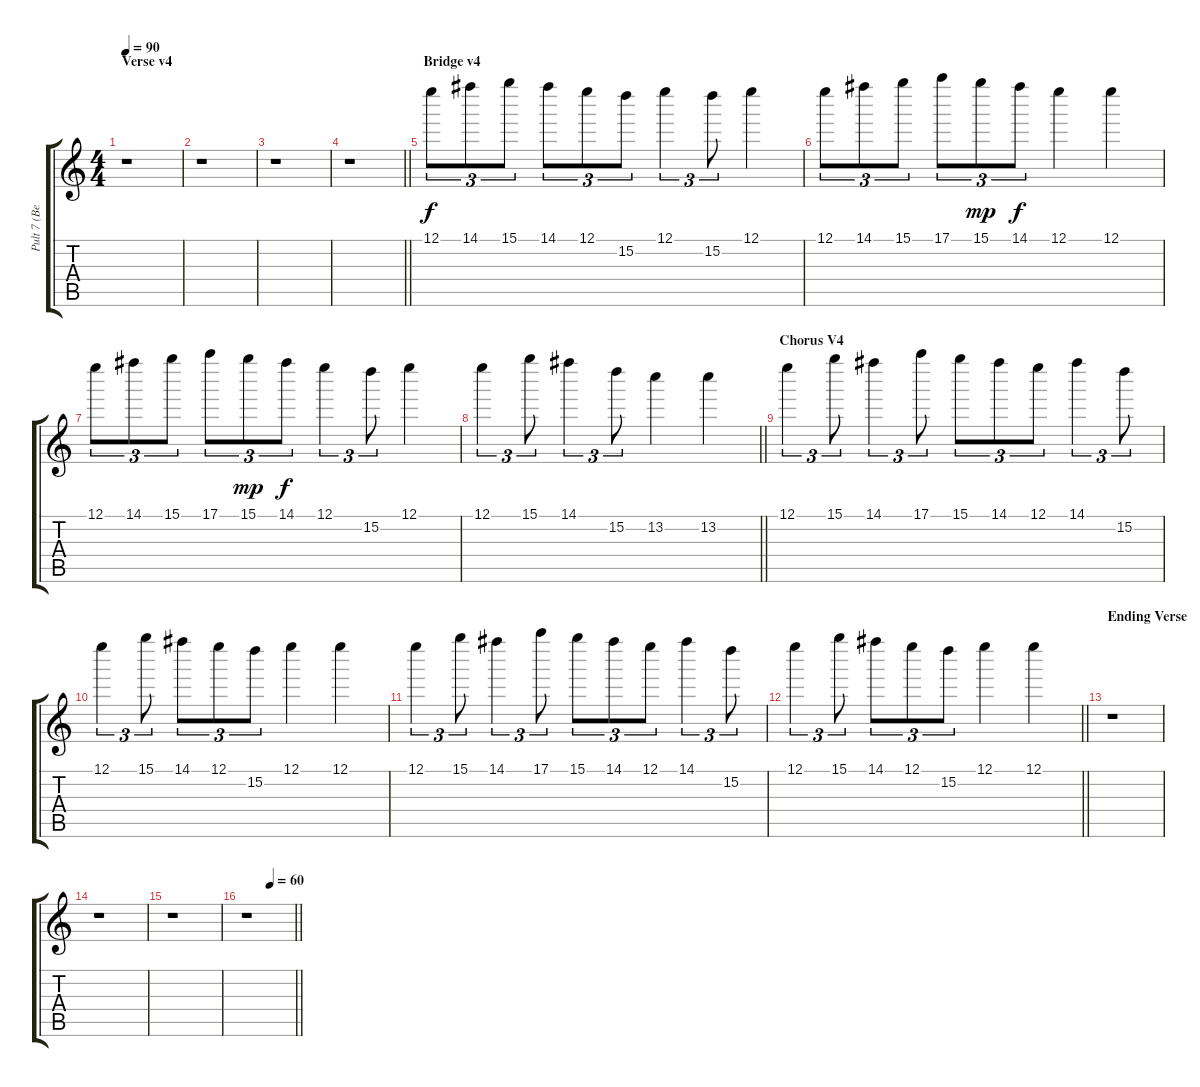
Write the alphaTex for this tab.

\track ("Pult 7 (Bell)" "Pult 7 (Be") {instrument tinklebell}
\staff {score tabs}
\tuning (E6 B5 G5 D5 A4 E4) {hide}
\ts (4 4)
\section ("" "Verse v4")
\tempo 90
\clef g2
\ks c
r.1{dy f} |
r.1 |
r.1 |
\barLineRight lightlight
r.1 |
\section ("" "Bridge v4")
12.1.8{tu (3 2)} 14.1.8{tu (3 2)} 15.1.8{tu (3 2)} 14.1.8{tu (3 2)} 12.1.8{tu (3 2)} 15.2.8{tu (3 2)} 12.1.4{tu (3 2)} 15.2.8{tu (3 2)} 12.1.4 |
12.1.8{tu (3 2)} 14.1.8{tu (3 2)} 15.1.8{tu (3 2)} 17.1.8{tu (3 2)} 15.1.8{tu (3 2) dy mp} 14.1.8{tu (3 2) dy f} 12.1.4 12.1.4 |
12.1.8{tu (3 2)} 14.1.8{tu (3 2)} 15.1.8{tu (3 2)} 17.1.8{tu (3 2)} 15.1.8{tu (3 2) dy mp} 14.1.8{tu (3 2) dy f} 12.1.4{tu (3 2)} 15.2.8{tu (3 2)} 12.1.4 |
\barLineRight lightlight
12.1.4{tu (3 2)} 15.1.8{tu (3 2)} 14.1.4{tu (3 2)} 15.2.8{tu (3 2)} 13.2.4 13.2.4 |
\section ("" "Chorus V4")
12.1.4{tu (3 2)} 15.1.8{tu (3 2)} 14.1.4{tu (3 2)} 17.1.8{tu (3 2)} 15.1.8{tu (3 2)} 14.1.8{tu (3 2)} 12.1.8{tu (3 2)} 14.1.4{tu (3 2)} 15.2.8{tu (3 2)} |
12.1.4{tu (3 2)} 15.1.8{tu (3 2)} 14.1.8{tu (3 2)} 12.1.8{tu (3 2)} 15.2.8{tu (3 2)} 12.1.4 12.1.4 |
12.1.4{tu (3 2)} 15.1.8{tu (3 2)} 14.1.4{tu (3 2)} 17.1.8{tu (3 2)} 15.1.8{tu (3 2)} 14.1.8{tu (3 2)} 12.1.8{tu (3 2)} 14.1.4{tu (3 2)} 15.2.8{tu (3 2)} |
\barLineRight lightlight
12.1.4{tu (3 2)} 15.1.8{tu (3 2)} 14.1.8{tu (3 2)} 12.1.8{tu (3 2)} 15.2.8{tu (3 2)} 12.1.4 12.1.4 |
\section ("" "Ending Verse")
r.1 |
r.1 |
r.1 |
\tempo (60 0.5)
\barLineRight lightlight
r.1
